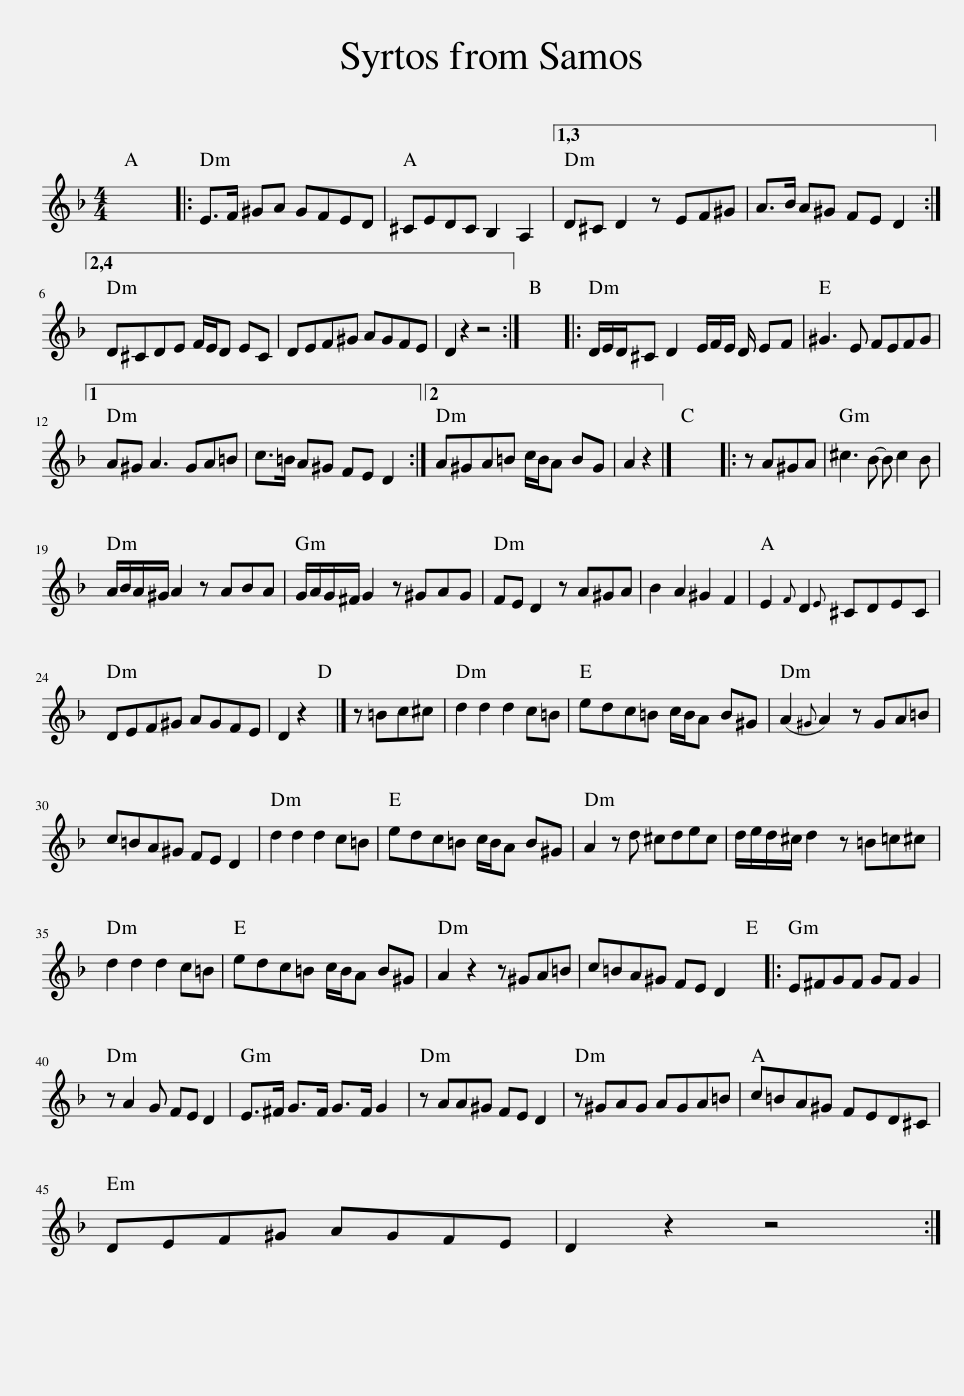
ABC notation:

X:1
L:1/8
M:4/4
I:linebreak $
K:Dmin
V:1 treble
V:1
 x8 |: E>F ^GA GFED | ^CEDC B,2 A,2 |1,3 D^C D2 z EF^G | A>B A^G FE D2 :|2,4$ %5
 D^CDE F/E/D EC | DEF^G AGFE | D2 z2 z4 :| x8 |: D/E/D/^C D2 E/F/E/ D/ EF | %10
 ^G3 E FEFG |1$ A^G A3 GA=B | c>=B A^G FE D2 :|2 A^GA=B c/B/A BG | A2 z2 |] %15
 x8 |: z A^GA | ^c3 B- B c2 B |$ A/B/A/^G/ A2 z ABA | G/A/G/^F/ G2 z ^GAG | %20
 FE D2 z A^GA | B2 A2 ^G2 F2 | E2{F} D2{E} ^CDEC |$ DEF^G AGFE | D2 z2 |] %25
 z =Bc^c | d2 d2 d2 c=B | edc=B c/B/A B^G | (A2{^G} A2) z GA=B |$ c=BA^G FE D2 | %30
 d2 d2 d2 c=B | edc=B c/B/A B^G | A2 z d ^cdec | d/e/d/^c/ d2 z =B=c^c |$ d2 d2 d2 c=B | %35
 edc=B c/B/A B^G | A2 z2 z ^GA=B | c=BA^G FE D2 |: E^FGF GF G2 |$ z A2 G FE D2 | %40
 E>^F G>F G>F G2 | z AA^G FE D2 | z ^GAG AGA=B | c=BA^G FED^C |$ DEF^G AGFE | %45
 D2 z2 z4 :| %46
